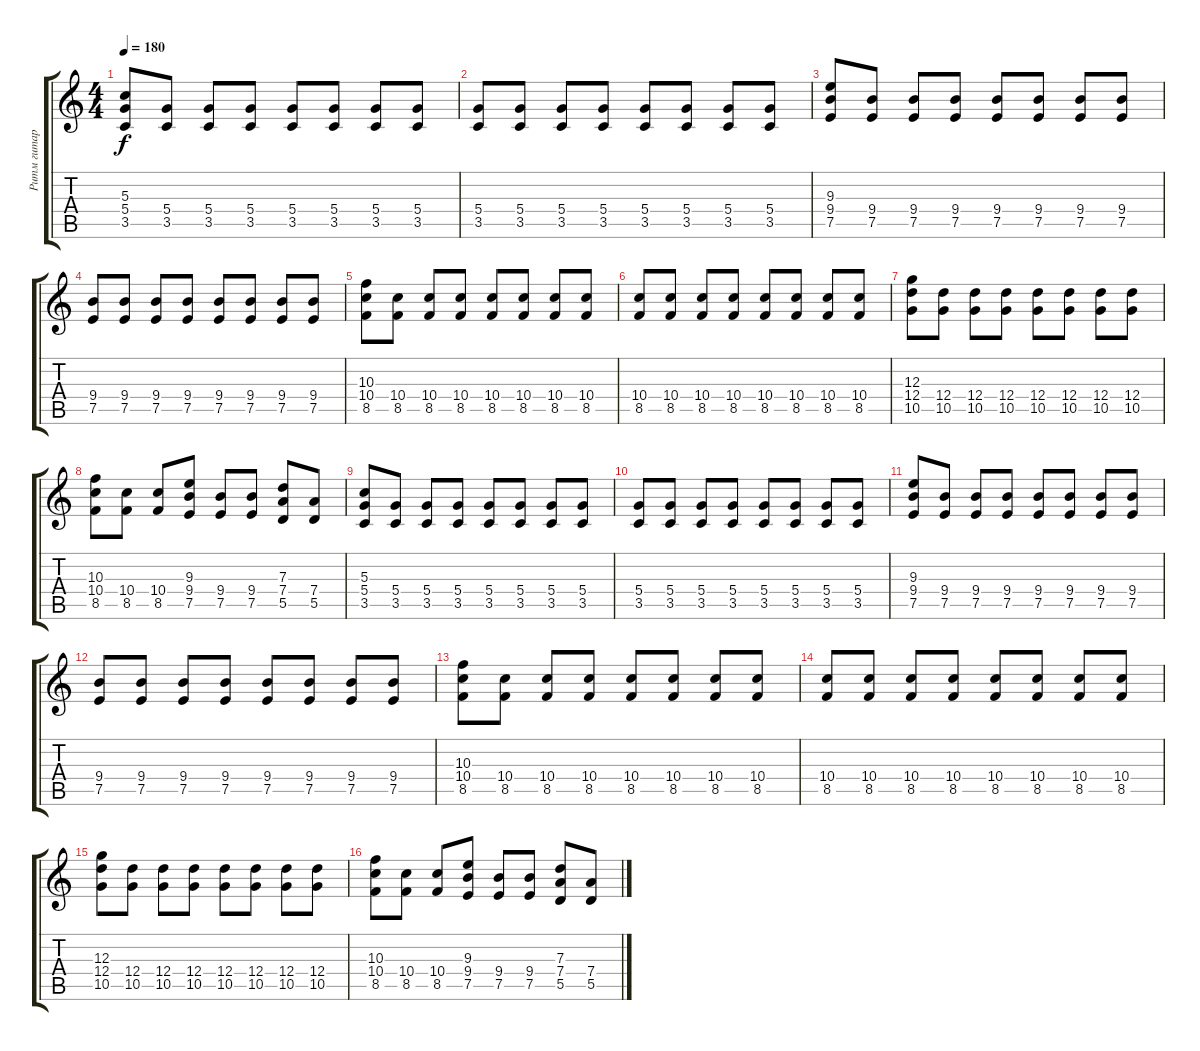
\track ("Ритм гитара" "Ритм гитар") {instrument distortionguitar}
\staff {score tabs}
\tuning (E4 B3 G3 D3 A2 E2) {hide}
\ts (4 4)
\tempo 180
\clef g2
\ks c
(5.3 5.4 3.5).8{dy f instrument distortionguitar} (5.4 3.5).8 (5.4 3.5).8 (5.4 3.5).8 (5.4 3.5).8 (5.4 3.5).8 (5.4 3.5).8 (5.4 3.5).8 |
(5.4 3.5).8 (5.4 3.5).8 (5.4 3.5).8 (5.4 3.5).8 (5.4 3.5).8 (5.4 3.5).8 (5.4 3.5).8 (5.4 3.5).8 |
(9.3 9.4 7.5).8 (9.4 7.5).8 (9.4 7.5).8 (9.4 7.5).8 (9.4 7.5).8 (9.4 7.5).8 (9.4 7.5).8 (9.4 7.5).8 |
(9.4 7.5).8 (9.4 7.5).8 (9.4 7.5).8 (9.4 7.5).8 (9.4 7.5).8 (9.4 7.5).8 (9.4 7.5).8 (9.4 7.5).8 |
(10.3 10.4 8.5).8 (10.4 8.5).8 (10.4 8.5).8 (10.4 8.5).8 (10.4 8.5).8 (10.4 8.5).8 (10.4 8.5).8 (10.4 8.5).8 |
(10.4 8.5).8 (10.4 8.5).8 (10.4 8.5).8 (10.4 8.5).8 (10.4 8.5).8 (10.4 8.5).8 (10.4 8.5).8 (10.4 8.5).8 |
(12.3 12.4 10.5).8 (12.4 10.5).8 (12.4 10.5).8 (12.4 10.5).8 (12.4 10.5).8 (12.4 10.5).8 (12.4 10.5).8 (12.4 10.5).8 |
(10.3 10.4 8.5).8 (10.4 8.5).8 (10.4 8.5).8 (9.3 9.4 7.5).8 (9.4 7.5).8 (9.4 7.5).8 (7.3 7.4 5.5).8 (7.4 5.5).8 |
(5.3 5.4 3.5).8 (5.4 3.5).8 (5.4 3.5).8 (5.4 3.5).8 (5.4 3.5).8 (5.4 3.5).8 (5.4 3.5).8 (5.4 3.5).8 |
(5.4 3.5).8 (5.4 3.5).8 (5.4 3.5).8 (5.4 3.5).8 (5.4 3.5).8 (5.4 3.5).8 (5.4 3.5).8 (5.4 3.5).8 |
(9.3 9.4 7.5).8 (9.4 7.5).8 (9.4 7.5).8 (9.4 7.5).8 (9.4 7.5).8 (9.4 7.5).8 (9.4 7.5).8 (9.4 7.5).8 |
(9.4 7.5).8 (9.4 7.5).8 (9.4 7.5).8 (9.4 7.5).8 (9.4 7.5).8 (9.4 7.5).8 (9.4 7.5).8 (9.4 7.5).8 |
(10.3 10.4 8.5).8 (10.4 8.5).8 (10.4 8.5).8 (10.4 8.5).8 (10.4 8.5).8 (10.4 8.5).8 (10.4 8.5).8 (10.4 8.5).8 |
(10.4 8.5).8 (10.4 8.5).8 (10.4 8.5).8 (10.4 8.5).8 (10.4 8.5).8 (10.4 8.5).8 (10.4 8.5).8 (10.4 8.5).8 |
(12.3 12.4 10.5).8 (12.4 10.5).8 (12.4 10.5).8 (12.4 10.5).8 (12.4 10.5).8 (12.4 10.5).8 (12.4 10.5).8 (12.4 10.5).8 |
(10.3 10.4 8.5).8 (10.4 8.5).8 (10.4 8.5).8 (9.3 9.4 7.5).8 (9.4 7.5).8 (9.4 7.5).8 (7.3 7.4 5.5).8 (7.4 5.5).8
